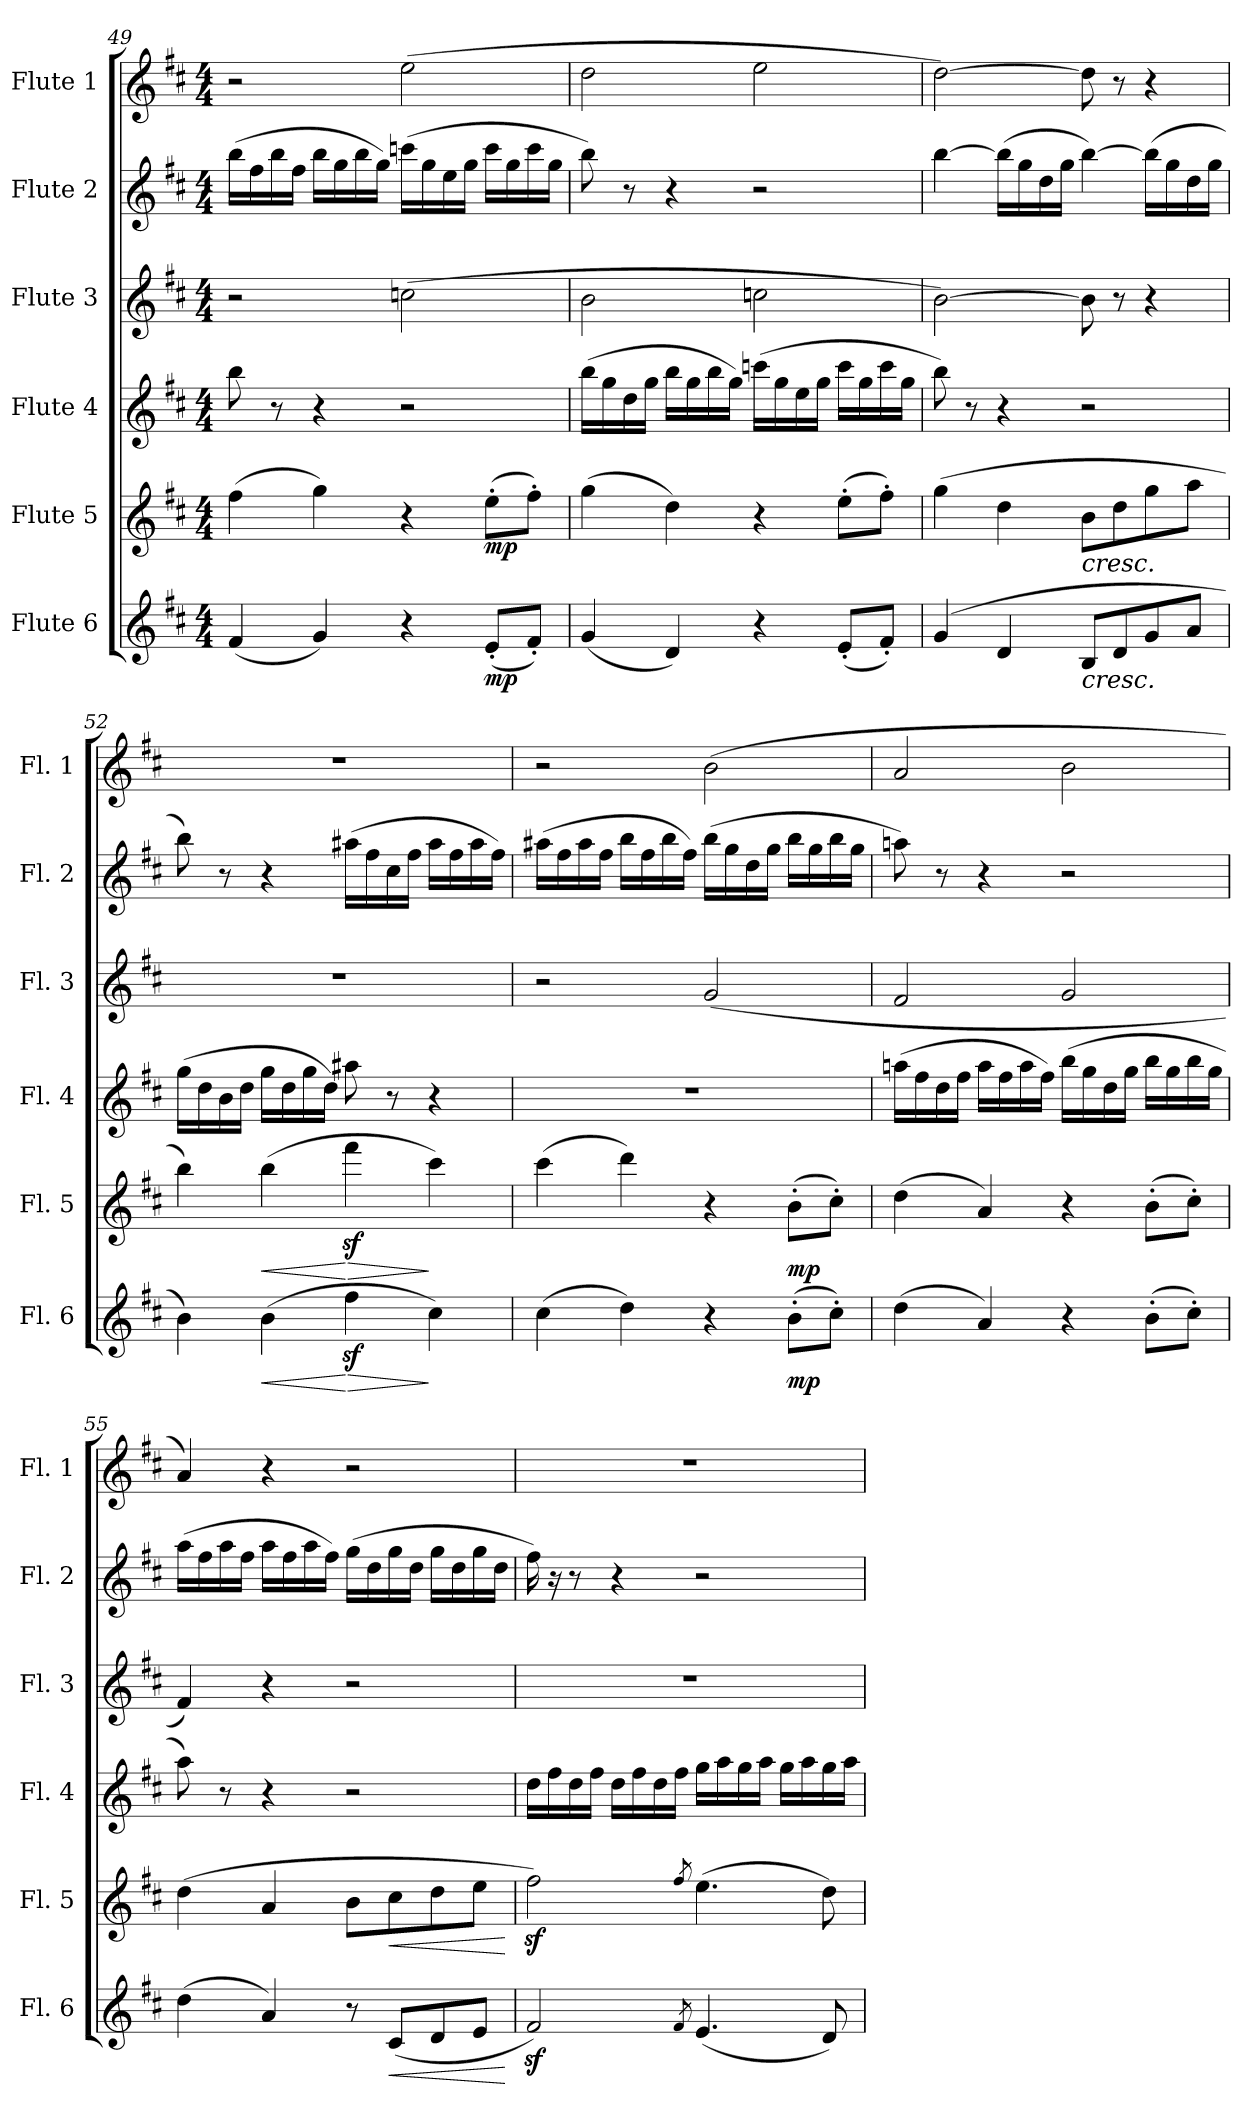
**kern	**dynam	**kern	**dynam	**kern	**kern	**kern	**kern
*part6	*part6	*part5	*part5	*part4	*part3	*part2	*part1
*staff6	*staff6	*staff5	*staff5	*staff4	*staff3	*staff2	*staff1
*I"Flute 6	*	*I"Flute 5	*	*I"Flute 4	*I"Flute 3	*I"Flute 2	*I"Flute 1
*I'Fl. 6	*	*I'Fl. 5	*	*I'Fl. 4	*I'Fl. 3	*I'Fl. 2	*I'Fl. 1
*clefG2	*	*clefG2	*	*clefG2	*clefG2	*clefG2	*clefG2
*k[f#c#]	*	*k[f#c#]	*	*k[f#c#]	*k[f#c#]	*k[f#c#]	*k[f#c#]
*M4/4	*	*M4/4	*	*M4/4	*M4/4	*M4/4	*M4/4
=49	=49	=49	=49	=49	=49	=49	=49
(<4f#/	.	(>4ff#\	.	8bb\	2r	(>16bb\LL	2r
.	.	.	.	.	.	16ff#\	.
.	.	.	.	8r	.	16bb\	.
.	.	.	.	.	.	16ff#\JJ	.
4g/)	.	4gg\)	.	4r	.	16bb\LL	.
.	.	.	.	.	.	16gg\	.
.	.	.	.	.	.	16bb\	.
.	.	.	.	.	.	16gg\JJ)	.
4r	.	4r	.	2r	(>2ccn\	(>16cccn\LL	(>2ee\
.	.	.	.	.	.	16gg\	.
.	.	.	.	.	.	16ee\	.
.	.	.	.	.	.	16gg\JJ	.
!	!LO:DY:b	!	!LO:DY:b	!	!	!	!
(<8e'/L	mp	(>8ee'\L	mp	.	.	16ccc\LL	.
.	.	.	.	.	.	16gg\	.
8f#'/J)	.	8ff#'\J)	.	.	.	16ccc\	.
.	.	.	.	.	.	16gg\JJ	.
!!LO:PB:g=z
=50	=50	=50	=50	=50	=50	=50	=50
(<4g/	.	(>4gg\	.	(>16bb\LL	2b\	8bb\)	2dd\
.	.	.	.	16gg\	.	.	.
.	.	.	.	16dd\	.	8r	.
.	.	.	.	16gg\JJ	.	.	.
4d/)	.	4dd\)	.	16bb\LL	.	4r	.
.	.	.	.	16gg\	.	.	.
.	.	.	.	16bb\	.	.	.
.	.	.	.	16gg\JJ)	.	.	.
4r	.	4r	.	(>16cccn\LL	2ccn\	2r	2ee\
.	.	.	.	16gg\	.	.	.
.	.	.	.	16ee\	.	.	.
.	.	.	.	16gg\JJ	.	.	.
(<8e'/L	.	(>8ee'\L	.	16ccc\LL	.	.	.
.	.	.	.	16gg\	.	.	.
8f#'/J)	.	8ff#'\J)	.	16ccc\	.	.	.
.	.	.	.	16gg\JJ	.	.	.
=51	=51	=51	=51	=51	=51	=51	=51
(<4g/	.	(>4gg\	.	8bb\)	[2b\)	[4bb\	[2dd\)
.	.	.	.	8r	.	.	.
4d/	.	4dd\	.	4r	.	(>16bb\LL]	.
.	.	.	.	.	.	16gg\	.
.	.	.	.	.	.	16dd\	.
.	.	.	.	.	.	16gg\JJ	.
!	!	!LO:TX:b:i:t=cresc.	!	!	!	!	!
!LO:TX:b:i:t=cresc.	!	!	!	!	!	!	!
8B/L	.	8b\L	.	2r	8b\]	[4bb\)	8dd\]
8d/	.	8dd\	.	.	8r	.	8r
8g/	.	8gg\	.	.	4r	(>16bb\LL]	4r
.	.	.	.	.	.	16gg\	.
8a/J	.	8aa\J	.	.	.	16dd\	.
.	.	.	.	.	.	16gg\JJ	.
=52	=52	=52	=52	=52	=52	=52	=52
4b\)	.	4bb\)	.	(>16gg\LL	1r	8bb\)	1r
.	.	.	.	16dd\	.	.	.
.	.	.	.	16b\	.	8r	.
.	.	.	.	16dd\JJ	.	.	.
!	!LO:HP:b	!	!LO:HP:b	!	!	!	!
(>4b\	<	(>4bb\	<	16gg\LL	.	4r	.
.	.	.	.	16dd\	.	.	.
.	.	.	.	16gg\	.	.	.
.	.	.	.	16dd\JJ)	.	.	.
!	!LO:HP:n=1:b	!	!LO:HP:n=1:b	!	!	!	!
4ff#z<\	[ >	4fff#z<\	[ >	8aa#X\	.	(>16aa#X\LL	.
.	.	.	.	.	.	16ff#\	.
.	.	.	.	8r	.	16cc#\	.
.	.	.	.	.	.	16ff#\JJ	.
4cc#\)	]	4ccc#\)	]	4r	.	16aa#\LL	.
.	.	.	.	.	.	16ff#\	.
.	.	.	.	.	.	16aa#\	.
.	.	.	.	.	.	16ff#\JJ)	.
!!LO:LB:g=z
=53	=53	=53	=53	=53	=53	=53	=53
(>4cc#\	.	(>4ccc#\	.	1r	2r	(>16aa#X\LL	2r
.	.	.	.	.	.	16ff#\	.
.	.	.	.	.	.	16aa#\	.
.	.	.	.	.	.	16ff#\JJ	.
4dd\)	.	4ddd\)	.	.	.	16bb\LL	.
.	.	.	.	.	.	16ff#\	.
.	.	.	.	.	.	16bb\	.
.	.	.	.	.	.	16ff#\JJ)	.
4r	.	4r	.	.	(>2g/	(>16bb\LL	(>2b\
.	.	.	.	.	.	16gg\	.
.	.	.	.	.	.	16dd\	.
.	.	.	.	.	.	16gg\JJ	.
!	!LO:DY:b	!	!LO:DY:b	!	!	!	!
(>8b'\L	mp	(>8b'\L	mp	.	.	16bb\LL	.
.	.	.	.	.	.	16gg\	.
8cc#'\J)	.	8cc#'\J)	.	.	.	16bb\	.
.	.	.	.	.	.	16gg\JJ	.
=54	=54	=54	=54	=54	=54	=54	=54
(>4dd\	.	(>4dd\	.	(>16aan\LL	2f#/	8aan\)	2a/
.	.	.	.	16ff#\	.	.	.
.	.	.	.	16dd\	.	8r	.
.	.	.	.	16ff#\JJ	.	.	.
4a/)	.	4a/)	.	16aa\LL	.	4r	.
.	.	.	.	16ff#\	.	.	.
.	.	.	.	16aa\	.	.	.
.	.	.	.	16ff#\JJ)	.	.	.
4r	.	4r	.	(>16bb\LL	2g/	2r	2b\
.	.	.	.	16gg\	.	.	.
.	.	.	.	16dd\	.	.	.
.	.	.	.	16gg\JJ	.	.	.
(>8b'\L	.	(>8b'\L	.	16bb\LL	.	.	.
.	.	.	.	16gg\	.	.	.
8cc#'\J)	.	8cc#'\J)	.	16bb\	.	.	.
.	.	.	.	16gg\JJ	.	.	.
=55	=55	=55	=55	=55	=55	=55	=55
(>4dd\	.	(>4dd\	.	8aa\)	4f#/)	(>16aa\LL	4a/)
.	.	.	.	.	.	16ff#\	.
.	.	.	.	8r	.	16aa\	.
.	.	.	.	.	.	16ff#\JJ	.
4a/)	.	4a/	.	4r	4r	16aa\LL	4r
.	.	.	.	.	.	16ff#\	.
.	.	.	.	.	.	16aa\	.
.	.	.	.	.	.	16ff#\JJ)	.
8r	.	8b\L	.	2r	2r	(>16gg\LL	2r
.	.	.	.	.	.	16dd\	.
!	!LO:HP:b	!	!LO:HP:b	!	!	!	!
(<8c#/L	<	8cc#\	<	.	.	16gg\	.
.	.	.	.	.	.	16dd\JJ	.
8d/	.	8dd\	.	.	.	16gg\LL	.
.	.	.	.	.	.	16dd\	.
8e/J	.	8ee\J	.	.	.	16gg\	.
.	.	.	.	.	.	16dd\JJ	.
.	[	.	[	.	.	.	.
!!LO:PB:g=z
=56	=56	=56	=56	=56	=56	=56	=56
2f#z</)	.	2ff#z<\)	.	16dd\LL	1r	16ff#\)	1r
.	.	.	.	16ff#\	.	16r	.
.	.	.	.	16dd\	.	8r	.
.	.	.	.	16ff#\JJ	.	.	.
.	.	.	.	16dd\LL	.	4r	.
.	.	.	.	16ff#\	.	.	.
.	.	.	.	16dd\	.	.	.
.	.	.	.	16ff#\JJ	.	.	.
8qf#/	.	8qff#/	.	.	.	.	.
(<4.e/	.	(>4.ee\	.	16gg\LL	.	2r	.
.	.	.	.	16aa\	.	.	.
.	.	.	.	16gg\	.	.	.
.	.	.	.	16aa\JJ	.	.	.
.	.	.	.	16gg\LL	.	.	.
.	.	.	.	16aa\	.	.	.
8d/)	.	8dd\)	.	16gg\	.	.	.
.	.	.	.	16aa\JJ	.	.	.
=	=	=	=	=	=	=	=
*-	*-	*-	*-	*-	*-	*-	*-
